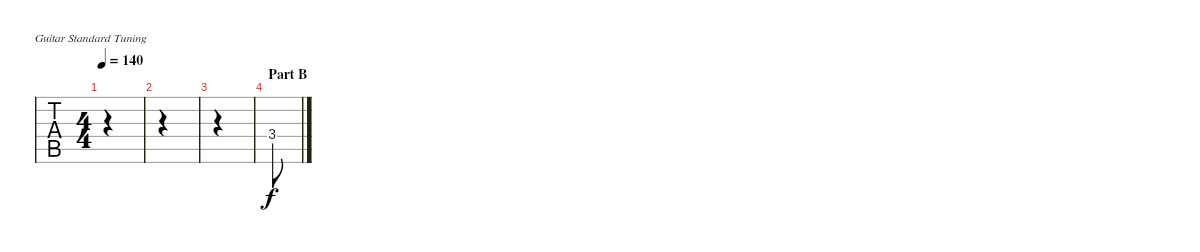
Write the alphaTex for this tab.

\defaultSystemsLayout 4
\bracketExtendMode groupsimilarinstruments
\singleTrackTrackNamePolicy hidden
\multiTrackTrackNamePolicy hidden
\otherSystemsTrackNameOrientation horizontal
\track ("Backup" "Backup") {mute instrument acousticguitarsteel}
\staff {tabs}
\tuning (E4 B3 G3 D3 A2 E2)
\ts (4 4)
\tempo 140
\clef g2
\scale
0.333333
\ks eb
|
\scale
0.333333 |
\scale
0.333333 |
\section ("" "Part B")
\scale
0.333333 3.4.8 |
\scale
0.333333 |
\scale
0.333333 |
\scale
0.333333 |
\scale
0.333333
